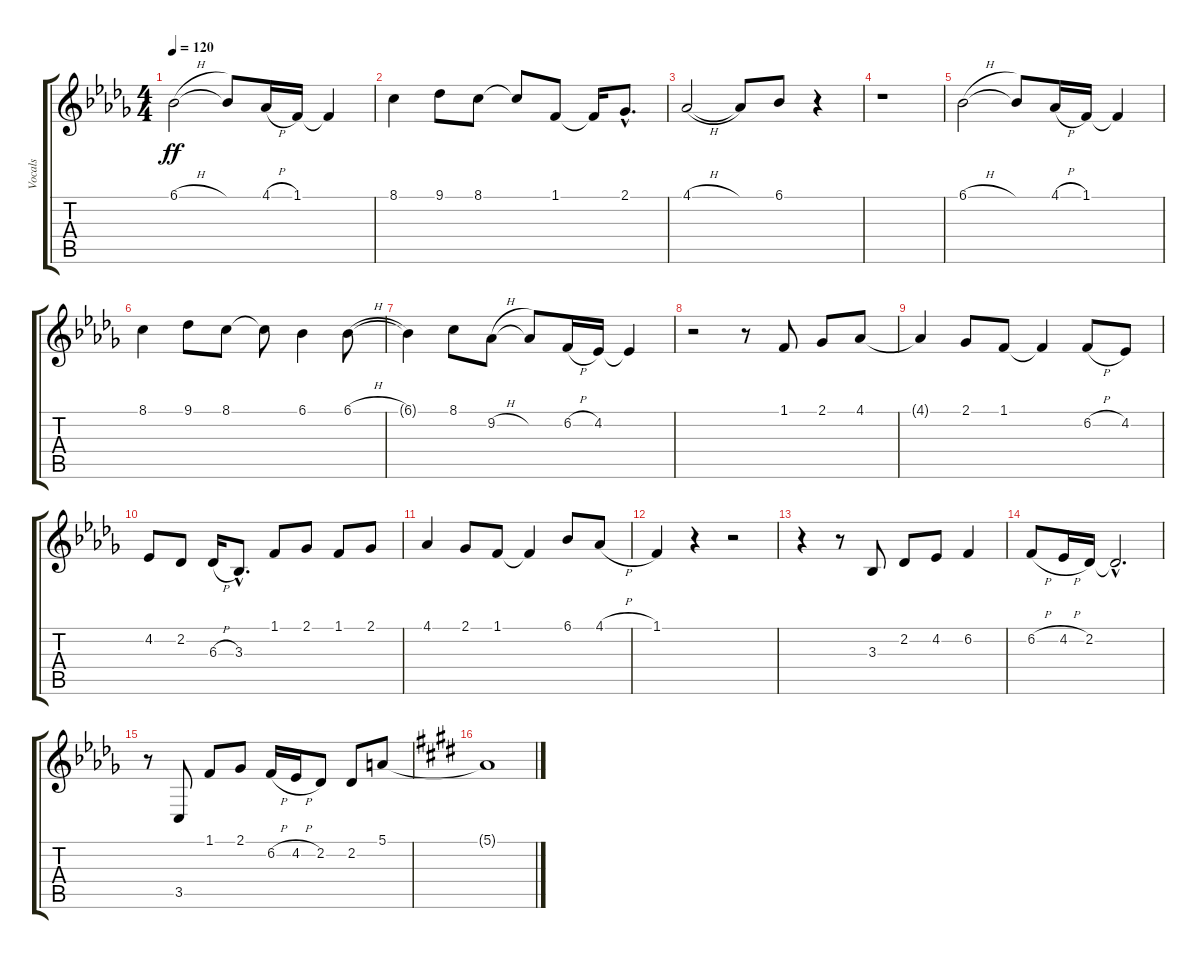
\track ("Vocals" "Vocals") {instrument clarinet}
\staff {score tabs}
\tuning (E4 B3 G3 D3 A2 E2) {hide}
\ts (4 4)
\tempo 120
\clef g2
\ks db
6.1{h}.2{dy ff} 6.1{t}.8 4.1{h}.16 1.1.16 1.1{t}.4 |
8.1.4 9.1.8 8.1.8 8.1{t}.8 1.1.8 1.1{t}.16 2.1{hac}.8{d} |
4.1{h}.2 4.1{t}.8 6.1.8 r.4 |
r.1 |
6.1{h}.2 6.1{t}.8 4.1{h}.16 1.1.16 1.1{t}.4 |
8.1.4 9.1.8 8.1.8 8.1{t}.8 6.1.4 6.1{h}.8 |
6.1{t}.4 8.1.8 9.2{h}.8 9.2{t}.8 6.2{h}.16 4.2.16 4.2{t}.4 |
r.2 r.8 1.1.8 2.1.8 4.1.8 |
4.1{t}.4 2.1.8 1.1.8 1.1{t}.4 6.2{h}.8 4.2.8 |
4.2.8 2.2.8 6.3{h}.16 3.3{hac}.8{d} 1.1.8 2.1.8 1.1.8 2.1.8 |
4.1.4 2.1.8 1.1.8 1.1{t}.4 6.1.8 4.1{h}.8 |
1.1.4 r.4 r.2 |
r.4 r.8 3.3.8 2.2.8 4.2.8 6.2.4 |
6.2{h}.8 4.2{h}.16 2.2.16 2.2{hac t}.2{d} |
r.8 3.5.8 1.1.8 2.1.8 6.2{h}.16 4.2{h}.16 2.2.8 2.2.8 5.1.8 |
\ks e
5.1{t}.1
